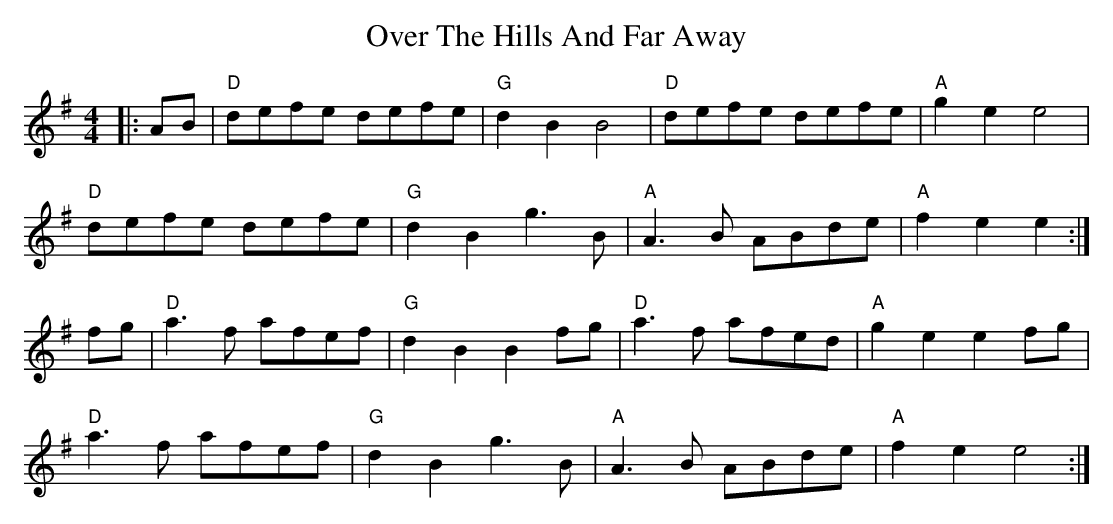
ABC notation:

X:1
T: Over The Hills And Far Away
M: 4/4
L: 1/8
K: Ador
|:AB|"D"defe defe|"G"d2 B2 B4|"D"defe defe|"A"g2 e2 e4|
"D"defe defe|"G"d2 B2 g3 B|"A"A3 B ABde|"A"f2 e2 e2:|
fg|"D"a3 f afef|"G"d2 B2 B2 fg|"D"a3 f afed|"A"g2 e2 e2 fg|
"D"a3 f afef|"G"d2 B2 g3 B|"A"A3 B ABde|"A"f2 e2 e4:|
